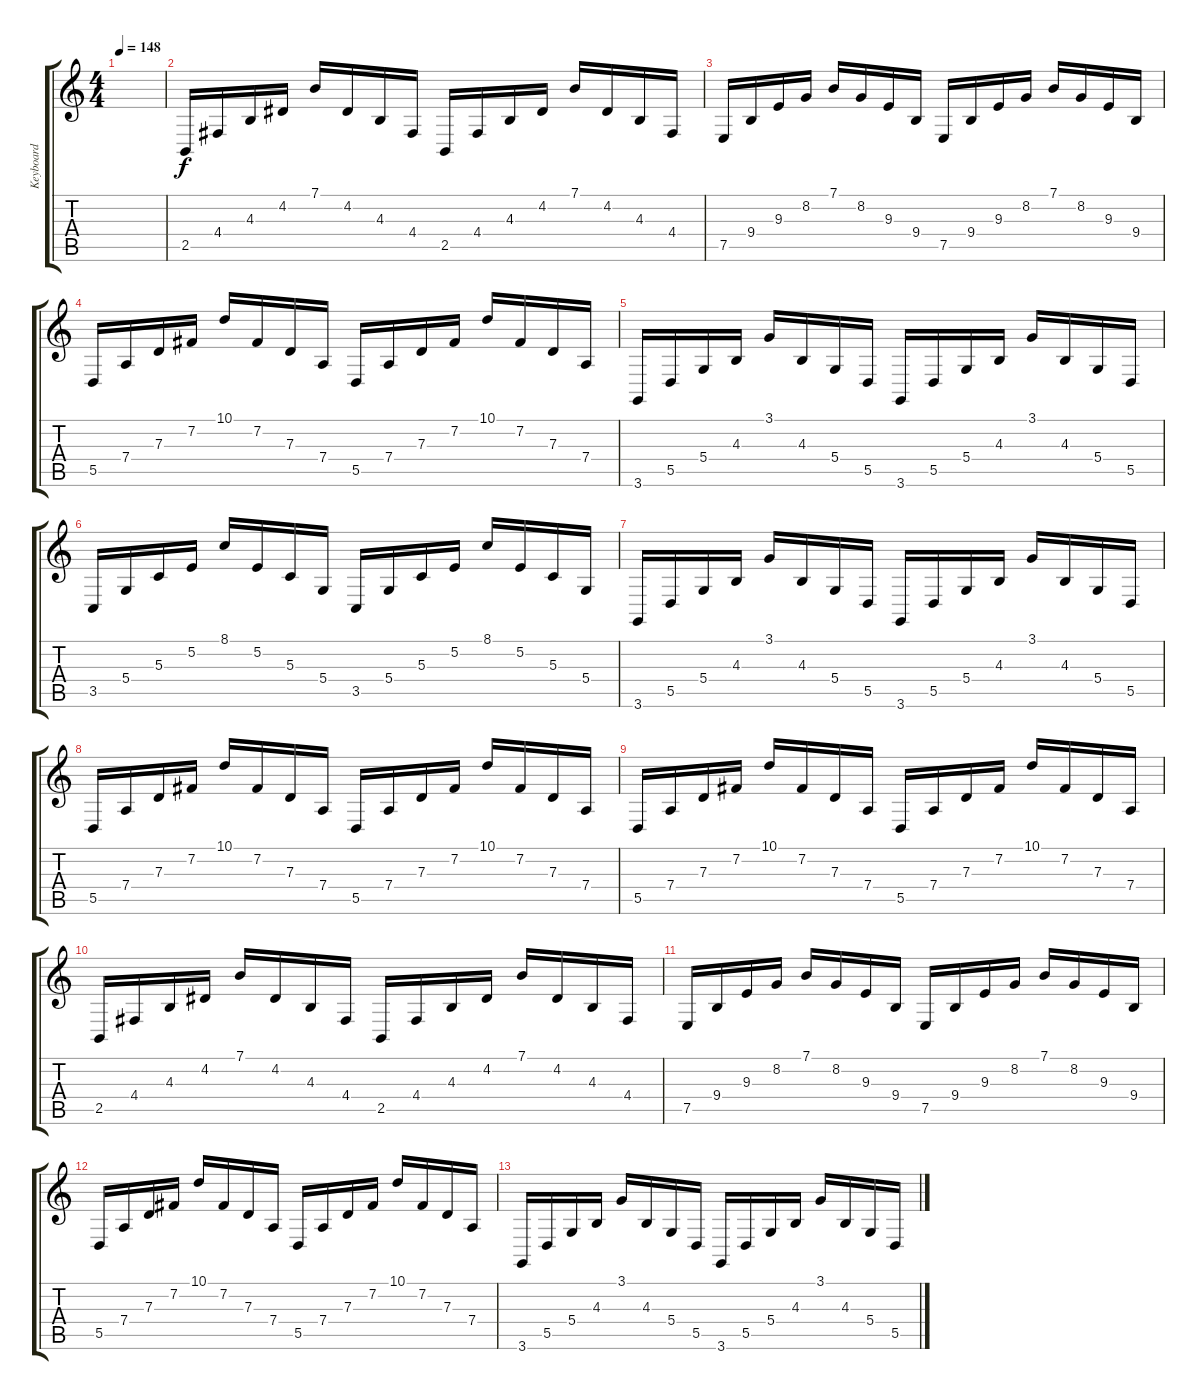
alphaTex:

\track ("Keyboard" "Keyboard") {instrument pad2warm}
\staff {score tabs}
\tuning (E4 B3 G3 D3 A2 E2) {hide}
\ts (4 4)
\tempo 148
\clef g2
\ks c
|
2.5.16 4.4.16 4.3.16 4.2.16 7.1.16 4.2.16 4.3.16 4.4.16 2.5.16 4.4.16 4.3.16 4.2.16 7.1.16 4.2.16 4.3.16 4.4.16 |
7.5.16 9.4.16 9.3.16 8.2.16 7.1.16 8.2.16 9.3.16 9.4.16 7.5.16 9.4.16 9.3.16 8.2.16 7.1.16 8.2.16 9.3.16 9.4.16 |
5.5.16 7.4.16 7.3.16 7.2.16 10.1.16 7.2.16 7.3.16 7.4.16 5.5.16 7.4.16 7.3.16 7.2.16 10.1.16 7.2.16 7.3.16 7.4.16 |
3.6.16 5.5.16 5.4.16 4.3.16 3.1.16 4.3.16 5.4.16 5.5.16 3.6.16 5.5.16 5.4.16 4.3.16 3.1.16 4.3.16 5.4.16 5.5.16 |
3.5.16 5.4.16 5.3.16 5.2.16 8.1.16 5.2.16 5.3.16 5.4.16 3.5.16 5.4.16 5.3.16 5.2.16 8.1.16 5.2.16 5.3.16 5.4.16 |
3.6.16 5.5.16 5.4.16 4.3.16 3.1.16 4.3.16 5.4.16 5.5.16 3.6.16 5.5.16 5.4.16 4.3.16 3.1.16 4.3.16 5.4.16 5.5.16 |
5.5.16 7.4.16 7.3.16 7.2.16 10.1.16 7.2.16 7.3.16 7.4.16 5.5.16 7.4.16 7.3.16 7.2.16 10.1.16 7.2.16 7.3.16 7.4.16 |
5.5.16 7.4.16 7.3.16 7.2.16 10.1.16 7.2.16 7.3.16 7.4.16 5.5.16 7.4.16 7.3.16 7.2.16 10.1.16 7.2.16 7.3.16 7.4.16 |
2.5.16 4.4.16 4.3.16 4.2.16 7.1.16 4.2.16 4.3.16 4.4.16 2.5.16 4.4.16 4.3.16 4.2.16 7.1.16 4.2.16 4.3.16 4.4.16 |
7.5.16 9.4.16 9.3.16 8.2.16 7.1.16 8.2.16 9.3.16 9.4.16 7.5.16 9.4.16 9.3.16 8.2.16 7.1.16 8.2.16 9.3.16 9.4.16 |
5.5.16 7.4.16 7.3.16 7.2.16 10.1.16 7.2.16 7.3.16 7.4.16 5.5.16 7.4.16 7.3.16 7.2.16 10.1.16 7.2.16 7.3.16 7.4.16 |
3.6.16 5.5.16 5.4.16 4.3.16 3.1.16 4.3.16 5.4.16 5.5.16 3.6.16 5.5.16 5.4.16 4.3.16 3.1.16 4.3.16 5.4.16 5.5.16
